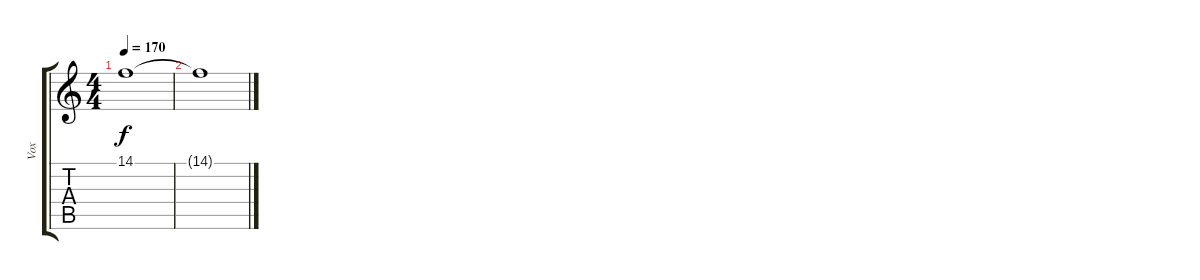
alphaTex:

\track ("Vox" "Vox") {instrument panflute}
\staff {score tabs}
\tuning (Eb4 Bb3 Gb3 Db3 Ab2 Eb2) {hide}
\ts (4 4)
\tempo 170
\clef g2
\ks c
14.1{t}.1{dy f} |
14.1{t}.1
